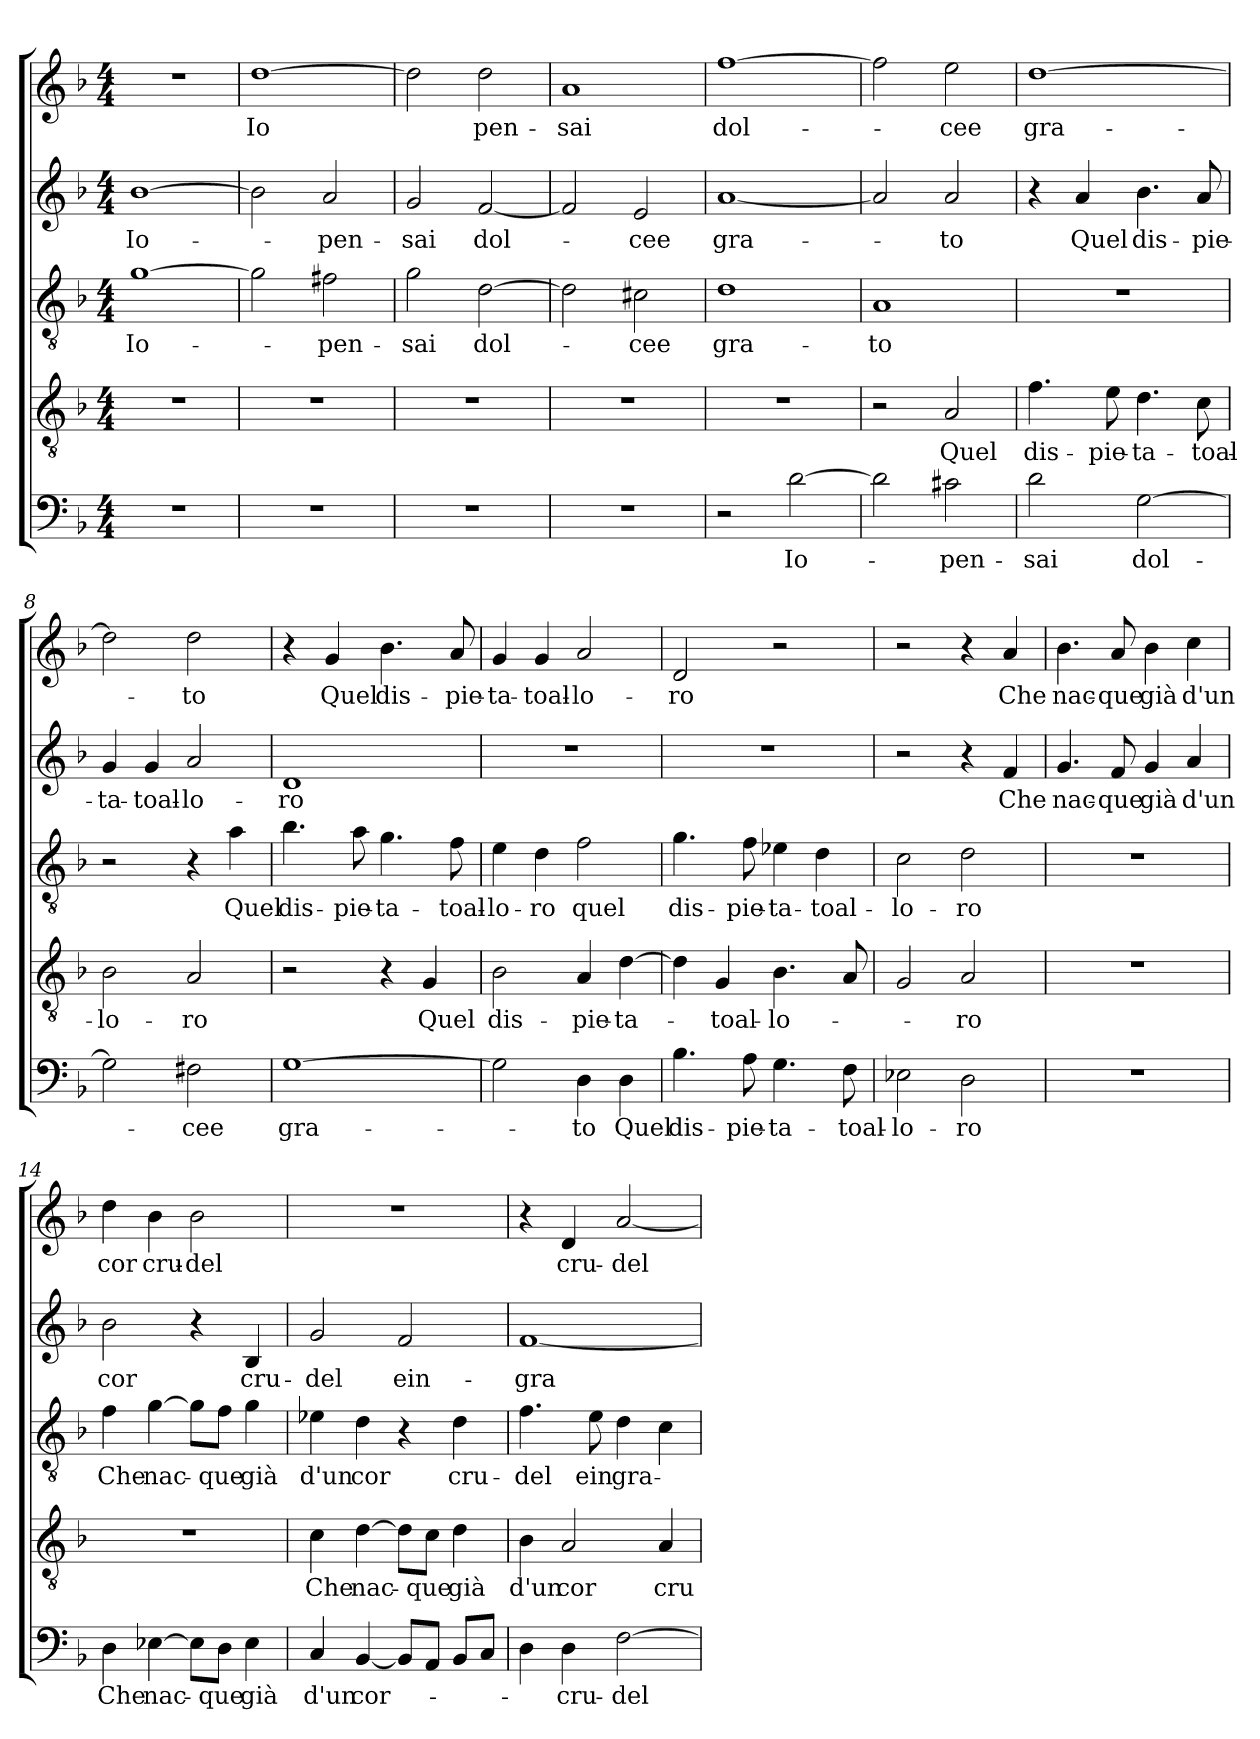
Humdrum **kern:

**kern	**text	**kern	**text	**kern	**text	**kern	**text	**kern	**text
*part5	*part5	*part4	*part4	*part3	*part3	*part2	*part2	*part1	*part1
*staff5	*staff5	*staff4	*staff4	*staff3	*staff3	*staff2	*staff2	*staff1	*staff1
*clefF4	*	*clefGv2	*	*clefGv2	*	*clefG2	*	*clefG2	*
*k[b-]	*	*k[b-]	*	*k[b-]	*	*k[b-]	*	*k[b-]	*
*M4/4	*	*M4/4	*	*M4/4	*	*M4/4	*	*M4/4	*
=1	=1	=1	=1	=1	=1	=1	=1	=1	=1
1r	.	1r	.	[1g\	Io-	[1b-\	Io-	1r	.
=2	=2	=2	=2	=2	=2	=2	=2	=2	=2
1r	.	1r	.	2g\]	.	2b-\]	.	[1dd\	Io
.	.	.	.	2f#X\	pen-	2a/	pen-	.	.
=3	=3	=3	=3	=3	=3	=3	=3	=3	=3
1r	.	1r	.	2g\	sai	2g/	sai	2dd\]	.
.	.	.	.	[2d\	dol-	[2f/	dol-	2dd\	pen-
=4	=4	=4	=4	=4	=4	=4	=4	=4	=4
1r	.	1r	.	2d\]	.	2f/]	.	1a/	sai
.	.	.	.	2c#X\	cee	2e/	cee	.	.
=5	=5	=5	=5	=5	=5	=5	=5	=5	=5
2r	.	1r	.	1d\	gra-	[1a/	gra-	[1ff\	dol-
[2d\	Io-	.	.	.	.	.	.	.	.
=6	=6	=6	=6	=6	=6	=6	=6	=6	=6
2d\]	.	2r	.	1A/	to	2a/]	.	2ff\]	.
2c#X\	pen-	2A/	Quel	.	.	2a/	to	2ee\	cee
=7	=7	=7	=7	=7	=7	=7	=7	=7	=7
2d\	sai	4.f\	dis-	1r	.	4r	.	[1dd\	gra-
.	.	.	.	.	.	4a/	Quel	.	.
.	.	8e\	pie-	.	.	.	.	.	.
[2G\	dol-	4.d\	ta-	.	.	4.b-\	dis-	.	.
.	.	8c\	toal-	.	.	8a/	pie-	.	.
=8	=8	=8	=8	=8	=8	=8	=8	=8	=8
2G\]	.	2B-\	lo-	2r	.	4g/	ta-	2dd\]	.
.	.	.	.	.	.	4g/	toal-	.	.
2F#X\	cee	2A/	ro	4r	.	2a/	lo-	2dd\	to
.	.	.	.	4a\	Quel	.	.	.	.
=9	=9	=9	=9	=9	=9	=9	=9	=9	=9
[1G\	gra-	2r	.	4.b-\	dis-	1d/	ro	4r	.
.	.	.	.	.	.	.	.	4g/	Quel
.	.	.	.	8a\	pie-	.	.	.	.
.	.	4r	.	4.g\	ta-	.	.	4.b-\	dis-
.	.	4G/	Quel	.	.	.	.	.	.
.	.	.	.	8f\	toal-	.	.	8a/	pie-
=10	=10	=10	=10	=10	=10	=10	=10	=10	=10
2G\]	.	2B-\	dis-	4e\	lo-	1r	.	4g/	ta-
.	.	.	.	4d\	ro	.	.	4g/	toal-
4D\	to	4A/	pie-	2f\	quel	.	.	2a/	lo-
4D\	Quel	[4d\	ta-	.	.	.	.	.	.
=11	=11	=11	=11	=11	=11	=11	=11	=11	=11
4.B-\	dis-	4d\]	.	4.g\	dis-	1r	.	2d/	ro
.	.	4G/	toal-	.	.	.	.	.	.
8A\	pie-	.	.	8f\	pie-	.	.	.	.
4.G\	ta-	4.B-\	lo-	4e-X\	ta-	.	.	2r	.
.	.	.	.	4d\	toal-	.	.	.	.
8F\	toal-	8A/	.	.	.	.	.	.	.
=12	=12	=12	=12	=12	=12	=12	=12	=12	=12
2E-X\	lo-	2G/	.	2c\	lo-	2r	.	2r	.
2D\	ro	2A/	ro	2d\	ro	4r	.	4r	.
.	.	.	.	.	.	4f/	Che	4a/	Che
=13	=13	=13	=13	=13	=13	=13	=13	=13	=13
1r	.	1r	.	1r	.	4.g/	nac-	4.b-\	nac-
.	.	.	.	.	.	8f/	que	8a/	que
.	.	.	.	.	.	4g/	già	4b-\	già
.	.	.	.	.	.	4a/	d'un	4cc\	d'un
=14	=14	=14	=14	=14	=14	=14	=14	=14	=14
4D\	Che	1r	.	4f\	Che	2b-\	cor	4dd\	cor
[4E-X\	nac-	.	.	[4g\	nac-	.	.	4b-\	cru-
8E-\L]	.	.	.	8g\L]	.	4r	.	2b-\	del
8D\J	que	.	.	8f\J	que	.	.	.	.
4E-\	già	.	.	4g\	già	4B-/	cru-	.	.
=15	=15	=15	=15	=15	=15	=15	=15	=15	=15
4C/	d'un	4c\	Che	4e-X\	d'un	2g/	del	1r	.
[4BB-/	cor-	[4d\	nac-	4d\	cor	.	.	.	.
8BB-/L]	.	8d\L]	.	4r	.	2f/	ein-	.	.
8AA/J	.	8c\J	que	.	.	.	.	.	.
8BB-/L	.	4d\	già	4d\	cru-	.	.	.	.
8C/J	.	.	.	.	.	.	.	.	.
=16	=16	=16	=16	=16	=16	=16	=16	=16	=16
4D\	.	4B-\	d'un	4.f\	del	[1f/	gra-	4r	.
4D\	cru-	2A/	cor	.	.	.	.	4d/	cru-
.	.	.	.	8e\	ein	.	.	.	.
[2F\	del-	.	.	4d\	gra-	.	.	[2a/	del
.	.	4A/	cru-	4c\	.	.	.	.	.
=	=	=	=	=	=	=	=	=	=
*-	*-	*-	*-	*-	*-	*-	*-	*-	*-
